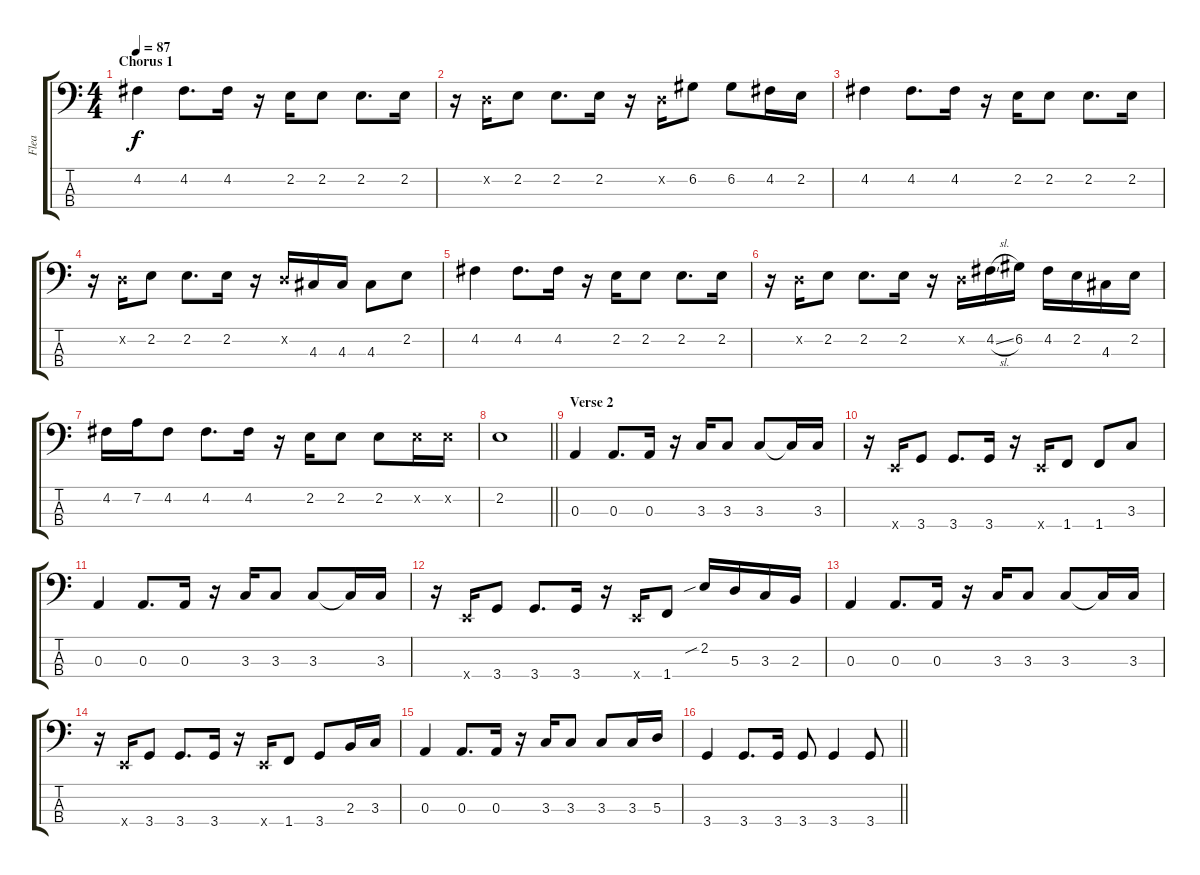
\track ("Flea" "Flea") {instrument electricbassfinger}
\staff {score tabs}
\tuning (G2 D2 A1 E1) {hide}
\ts (4 4)
\section ("" "Chorus 1")
\tempo 87
\clef f4
\ks c
4.2.4{dy f} 4.2.8{d} 4.2.16 r.16 2.2.16 2.2.8 2.2.8{d} 2.2.16 |
r.16 0.2{x}.16 2.2.8 2.2.8{d} 2.2.16 r.16 0.2{x}.16 6.2.8 6.2.8 4.2.16 2.2.16 |
4.2.4 4.2.8{d} 4.2.16 r.16 2.2.16 2.2.8 2.2.8{d} 2.2.16 |
r.16 0.2{x}.16 2.2.8 2.2.8{d} 2.2.16 r.16 0.2{x}.16 4.3.16 4.3.16 4.3.8 2.2.8 |
4.2.4 4.2.8{d} 4.2.16 r.16 2.2.16 2.2.8 2.2.8{d} 2.2.16 |
r.16 0.2{x}.16 2.2.8 2.2.8{d} 2.2.16 r.16 0.2{x}.16 4.2{sl}.16 6.2.16 4.2.16 2.2.16 4.3.16 2.2.16 |
4.2.16 7.2.16 4.2.8 4.2.8{d} 4.2.16 r.16 2.2.16 2.2.8 2.2.8 2.2{x}.16 2.2{x}.16 |
\barLineRight lightlight
2.2.1 |
\section ("" "Verse 2")
0.3.4 0.3.8{d} 0.3.16 r.16 3.3.16 3.3.8 3.3.8 3.3{t}.16 3.3.16 |
r.16 0.4{x}.16 3.4.8 3.4.8{d} 3.4.16 r.16 0.4{x}.16 1.4.8 1.4.8 3.3.8 |
0.3.4 0.3.8{d} 0.3.16 r.16 3.3.16 3.3.8 3.3.8 3.3{t}.16 3.3.16 |
r.16 0.4{x}.16 3.4.8 3.4.8{d} 3.4.16 r.16 0.4{x}.16 1.4.8 2.2{sib}.16 5.3.16 3.3.16 2.3.16 |
0.3.4 0.3.8{d} 0.3.16 r.16 3.3.16 3.3.8 3.3.8 3.3{t}.16 3.3.16 |
r.16 0.4{x}.16 3.4.8 3.4.8{d} 3.4.16 r.16 0.4{x}.16 1.4.8 3.4.8 2.3.16 3.3.16 |
0.3.4 0.3.8{d} 0.3.16 r.16 3.3.16 3.3.8 3.3.8 3.3.16 5.3.16 |
\barLineRight lightlight
3.4.4 3.4.8{d} 3.4.16 3.4.8 3.4.4 3.4.8
